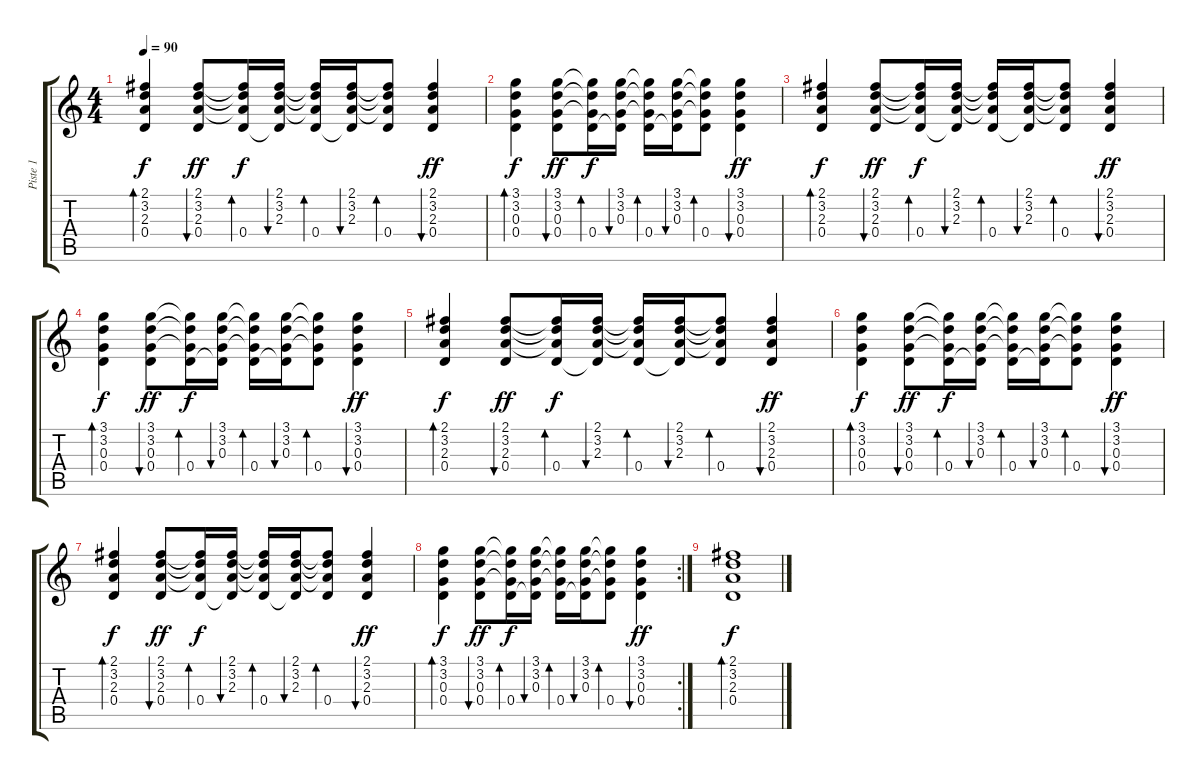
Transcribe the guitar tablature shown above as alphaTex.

\track ("Piste 1" "Piste 1") {instrument acousticguitarnylon}
\staff {score tabs}
\tuning (E4 B3 G3 D3 A2 E2) {hide}
\ts (4 4)
\tempo 90
\clef g2
\ks c
(2.1 3.2 2.3 0.4).4{bd 60 dy f} (2.1 3.2 2.3 0.4).8{bu 60 dy ff} (2.1{t} 3.2{t} 2.3{t} 0.4).16{bd 60 dy f} (2.1 3.2 2.3 0.4{t}).16{bu 60} (2.1{t} 3.2{t} 2.3{t} 0.4).16{bd 60} (2.1 3.2 2.3 0.4{t}).16{bu 60} (2.1{t} 3.2{t} 2.3{t} 0.4).8{bd 60} (2.1 3.2 2.3 0.4).4{bu 60 dy ff} |
(3.1 3.2 0.3 0.4).4{bd 60 dy f} (3.1 3.2 0.3 0.4).8{bu 60 dy ff} (3.1{t} 3.2{t} 0.3{t} 0.4).16{bd 60 dy f} (3.1 3.2 0.3 0.4{t}).16{bu 60} (3.1{t} 3.2{t} 0.3{t} 0.4).16{bd 60} (3.1 3.2 0.3 0.4{t}).16{bu 60} (3.1{t} 3.2{t} 0.3{t} 0.4).8{bd 60} (3.1 3.2 0.3 0.4).4{bu 60 dy ff} |
(2.1 3.2 2.3 0.4).4{bd 60 dy f} (2.1 3.2 2.3 0.4).8{bu 60 dy ff} (2.1{t} 3.2{t} 2.3{t} 0.4).16{bd 60 dy f} (2.1 3.2 2.3 0.4{t}).16{bu 60} (2.1{t} 3.2{t} 2.3{t} 0.4).16{bd 60} (2.1 3.2 2.3 0.4{t}).16{bu 60} (2.1{t} 3.2{t} 2.3{t} 0.4).8{bd 60} (2.1 3.2 2.3 0.4).4{bu 60 dy ff} |
(3.1 3.2 0.3 0.4).4{bd 60 dy f} (3.1 3.2 0.3 0.4).8{bu 60 dy ff} (3.1{t} 3.2{t} 0.3{t} 0.4).16{bd 60 dy f} (3.1 3.2 0.3 0.4{t}).16{bu 60} (3.1{t} 3.2{t} 0.3{t} 0.4).16{bd 60} (3.1 3.2 0.3 0.4{t}).16{bu 60} (3.1{t} 3.2{t} 0.3{t} 0.4).8{bd 60} (3.1 3.2 0.3 0.4).4{bu 60 dy ff} |
(2.1 3.2 2.3 0.4).4{bd 60 dy f} (2.1 3.2 2.3 0.4).8{bu 60 dy ff} (2.1{t} 3.2{t} 2.3{t} 0.4).16{bd 60 dy f} (2.1 3.2 2.3 0.4{t}).16{bu 60} (2.1{t} 3.2{t} 2.3{t} 0.4).16{bd 60} (2.1 3.2 2.3 0.4{t}).16{bu 60} (2.1{t} 3.2{t} 2.3{t} 0.4).8{bd 60} (2.1 3.2 2.3 0.4).4{bu 60 dy ff} |
(3.1 3.2 0.3 0.4).4{bd 60 dy f} (3.1 3.2 0.3 0.4).8{bu 60 dy ff} (3.1{t} 3.2{t} 0.3{t} 0.4).16{bd 60 dy f} (3.1 3.2 0.3 0.4{t}).16{bu 60} (3.1{t} 3.2{t} 0.3{t} 0.4).16{bd 60} (3.1 3.2 0.3 0.4{t}).16{bu 60} (3.1{t} 3.2{t} 0.3{t} 0.4).8{bd 60} (3.1 3.2 0.3 0.4).4{bu 60 dy ff} |
(2.1 3.2 2.3 0.4).4{bd 60 dy f} (2.1 3.2 2.3 0.4).8{bu 60 dy ff} (2.1{t} 3.2{t} 2.3{t} 0.4).16{bd 60 dy f} (2.1 3.2 2.3 0.4{t}).16{bu 60} (2.1{t} 3.2{t} 2.3{t} 0.4).16{bd 60} (2.1 3.2 2.3 0.4{t}).16{bu 60} (2.1{t} 3.2{t} 2.3{t} 0.4).8{bd 60} (2.1 3.2 2.3 0.4).4{bu 60 dy ff} |
\rc 2
(3.1 3.2 0.3 0.4).4{bd 60 dy f} (3.1 3.2 0.3 0.4).8{bu 60 dy ff} (3.1{t} 3.2{t} 0.3{t} 0.4).16{bd 60 dy f} (3.1 3.2 0.3 0.4{t}).16{bu 60} (3.1{t} 3.2{t} 0.3{t} 0.4).16{bd 60} (3.1 3.2 0.3 0.4{t}).16{bu 60} (3.1{t} 3.2{t} 0.3{t} 0.4).8{bd 60} (3.1 3.2 0.3 0.4).4{bu 60 dy ff} |
(2.1 3.2 2.3 0.4).1{bd 240 dy f}
